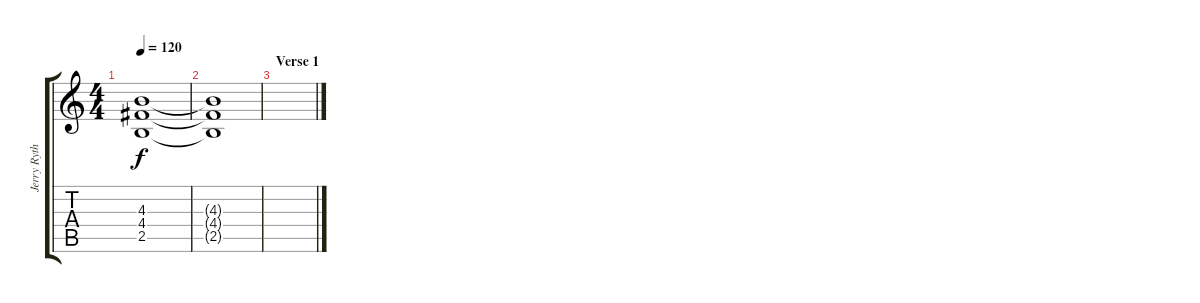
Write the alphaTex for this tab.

\track ("Jerry Rythmn" "Jerry Ryth") {instrument distortionguitar}
\staff {score tabs}
\tuning (E4 B3 G3 D3 A2 E2) {hide}
\ts (4 4)
\tempo 120
\clef g2
\ks c
(4.3 4.4 2.5).1{dy f} |
(4.3{t} 4.4{t} 2.5{t}).1 |
\section ("" "Verse 1")
